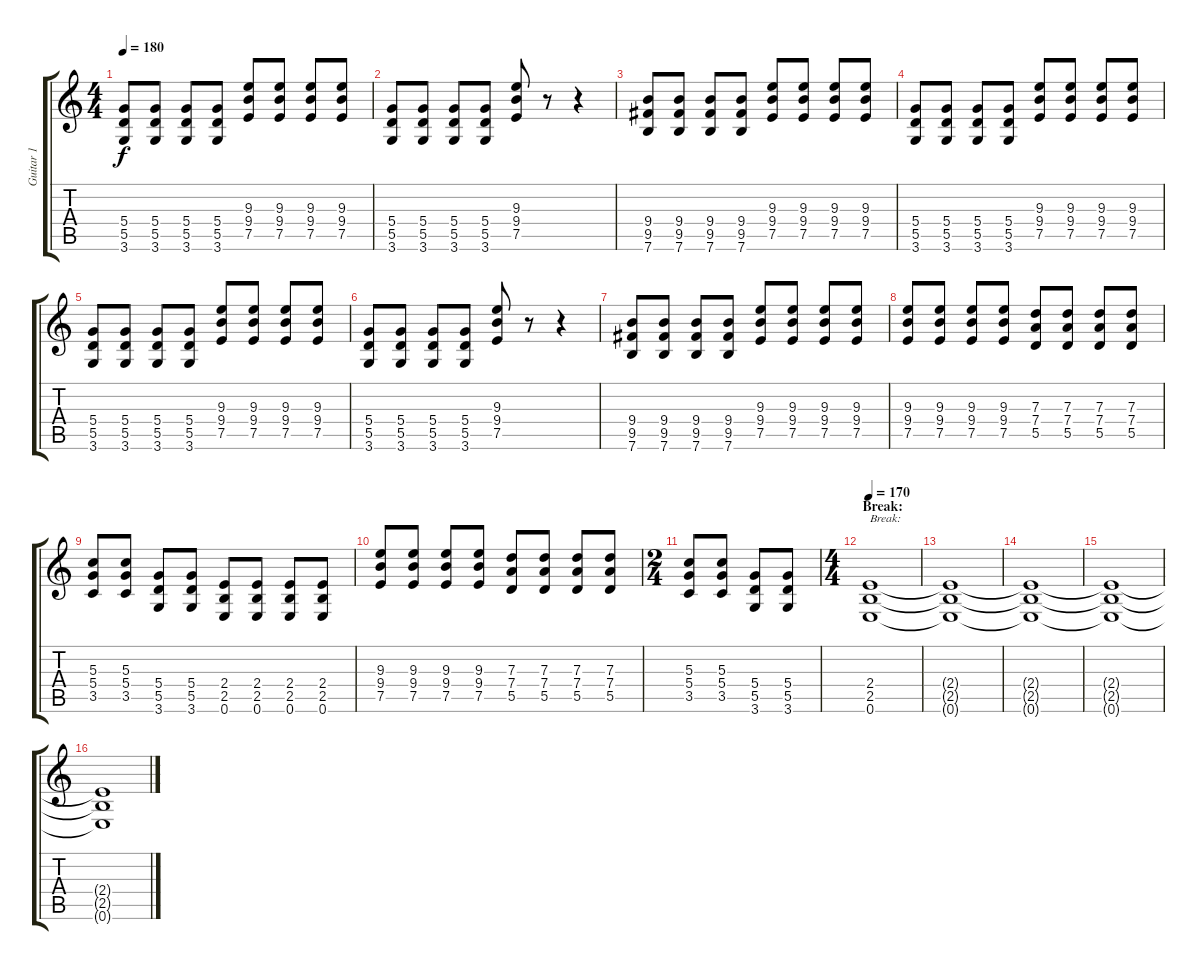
\track ("Guitar 1" "Guitar 1") {instrument distortionguitar}
\staff {score tabs}
\tuning (E4 B3 G3 D3 A2 E2) {hide}
\ts (4 4)
\tempo 180
\clef g2
\ks c
(5.4 5.5 3.6).8{dy f} (5.4 5.5 3.6).8 (5.4 5.5 3.6).8 (5.4 5.5 3.6).8 (9.3 9.4 7.5).8 (9.3 9.4 7.5).8 (9.3 9.4 7.5).8 (9.3 9.4 7.5).8 |
(5.4 5.5 3.6).8 (5.4 5.5 3.6).8 (5.4 5.5 3.6).8 (5.4 5.5 3.6).8 (9.3 9.4 7.5).8 r.8 r.4 |
(9.4 9.5 7.6).8 (9.4 9.5 7.6).8 (9.4 9.5 7.6).8 (9.4 9.5 7.6).8 (9.3 9.4 7.5).8 (9.3 9.4 7.5).8 (9.3 9.4 7.5).8 (9.3 9.4 7.5).8 |
(5.4 5.5 3.6).8 (5.4 5.5 3.6).8 (5.4 5.5 3.6).8 (5.4 5.5 3.6).8 (9.3 9.4 7.5).8 (9.3 9.4 7.5).8 (9.3 9.4 7.5).8 (9.3 9.4 7.5).8 |
(5.4 5.5 3.6).8 (5.4 5.5 3.6).8 (5.4 5.5 3.6).8 (5.4 5.5 3.6).8 (9.3 9.4 7.5).8 (9.3 9.4 7.5).8 (9.3 9.4 7.5).8 (9.3 9.4 7.5).8 |
(5.4 5.5 3.6).8 (5.4 5.5 3.6).8 (5.4 5.5 3.6).8 (5.4 5.5 3.6).8 (9.3 9.4 7.5).8 r.8 r.4 |
(9.4 9.5 7.6).8 (9.4 9.5 7.6).8 (9.4 9.5 7.6).8 (9.4 9.5 7.6).8 (9.3 9.4 7.5).8 (9.3 9.4 7.5).8 (9.3 9.4 7.5).8 (9.3 9.4 7.5).8 |
(9.3 9.4 7.5).8 (9.3 9.4 7.5).8 (9.3 9.4 7.5).8 (9.3 9.4 7.5).8 (7.3 7.4 5.5).8 (7.3 7.4 5.5).8 (7.3 7.4 5.5).8 (7.3 7.4 5.5).8 |
(5.3 5.4 3.5).8 (5.3 5.4 3.5).8 (5.4 5.5 3.6).8 (5.4 5.5 3.6).8 (2.4 2.5 0.6).8 (2.4 2.5 0.6).8 (2.4 2.5 0.6).8 (2.4 2.5 0.6).8 |
(9.3 9.4 7.5).8 (9.3 9.4 7.5).8 (9.3 9.4 7.5).8 (9.3 9.4 7.5).8 (7.3 7.4 5.5).8 (7.3 7.4 5.5).8 (7.3 7.4 5.5).8 (7.3 7.4 5.5).8 |
\ts (2 4)
(5.3 5.4 3.5).8 (5.3 5.4 3.5).8 (5.4 5.5 3.6).8 (5.4 5.5 3.6).8 |
\ts (4 4)
\section ("" "Break:")
\tempo 170
(2.4 2.5 0.6).1{txt "Break:"} |
(2.4{t} 2.5{t} 0.6{t}).1 |
(2.4{t} 2.5{t} 0.6{t}).1 |
(2.4{t} 2.5{t} 0.6{t}).1 |
(2.4{t} 2.5{t} 0.6{t}).1
